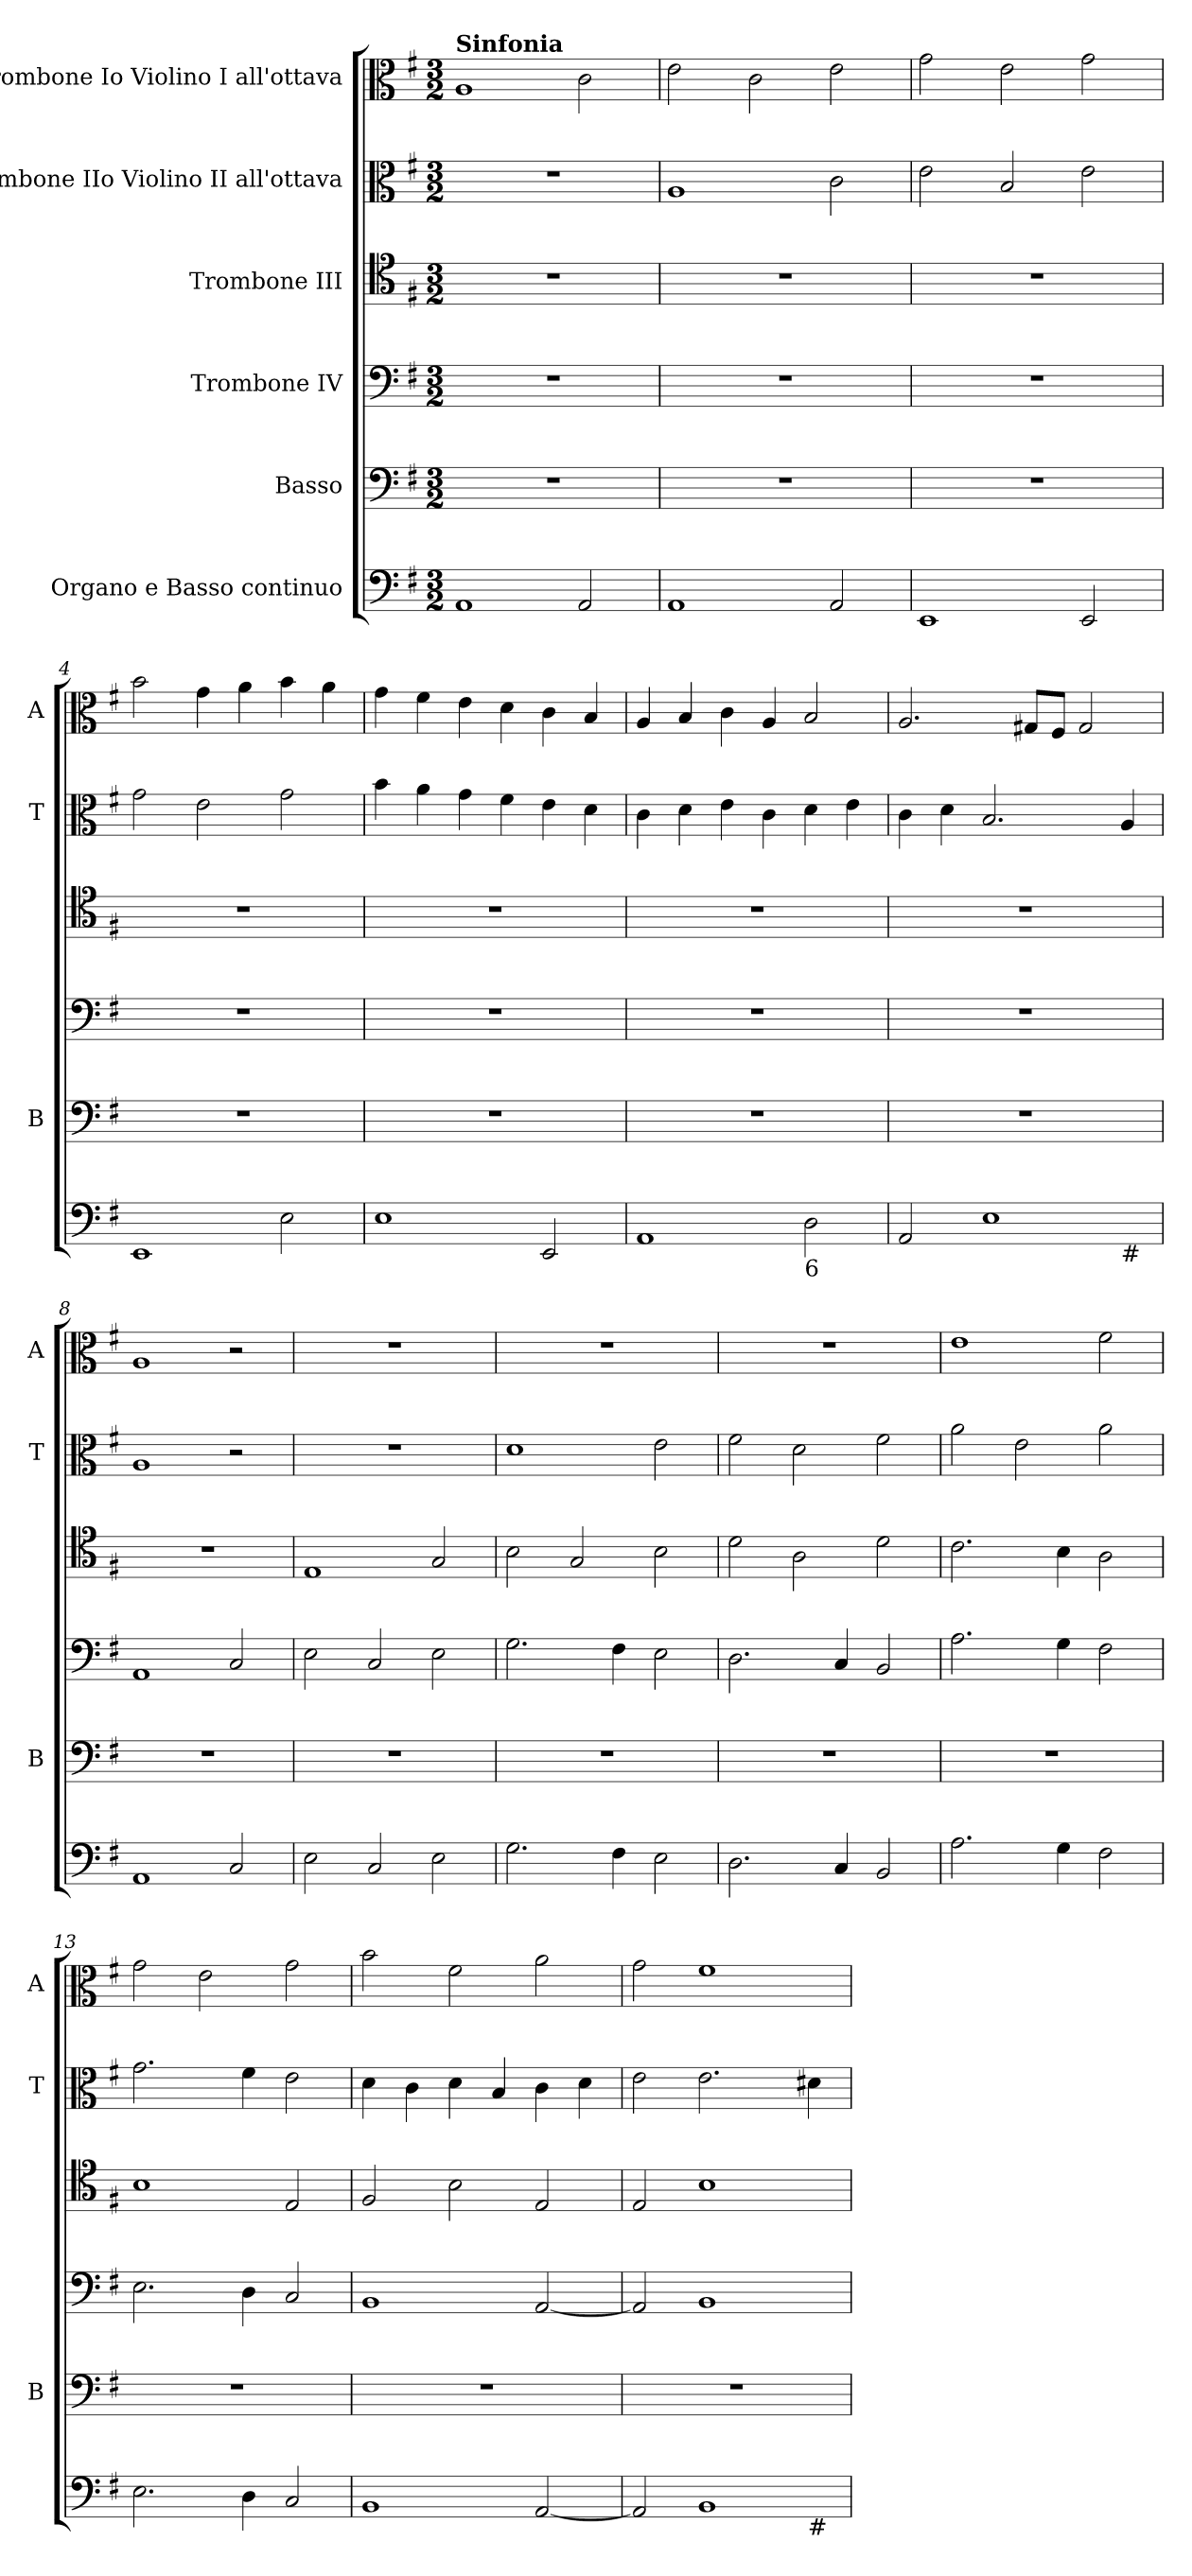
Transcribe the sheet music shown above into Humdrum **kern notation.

**kern	**kern	**kern	**kern	**kern	**kern
*part6	*part5	*part4	*part3	*part2	*part1
*staff6	*staff5	*staff4	*staff3	*staff2	*staff1
*I"Organo e Basso continuo	*I"Basso	*I"Trombone IV	*I"Trombone III	*I"Trombone IIo Violino II all'ottava	*I"Trombone Io Violino I all'ottava
*	*I'B	*	*	*I'T	*I'A
*clefF4	*clefF4	*clefF4	*clefC4	*clefC3	*clefC3
*k[f#]	*k[f#]	*k[f#]	*k[f#]	*k[f#]	*k[f#]
*G:	*G:	*G:	*G:	*G:	*G:
*M3/2	*M3/2	*M3/2	*M3/2	*M3/2	*M3/2
*MM200	*MM200	*MM200	*MM200	*MM200	*MM200
=1	=1	=1	=1	=1	=1
!	!	!	!	!	!LO:TX:a:B:t=Sinfonia
!	!LO:N:vis=1	!LO:N:vis=1	!LO:N:vis=1	!LO:N:vis=1	!
1AA	1.r	1.r	1.r	1.r	1A
2AA/	.	.	.	.	2c\
=2	=2	=2	=2	=2	=2
!	!LO:N:vis=1	!LO:N:vis=1	!LO:N:vis=1	!	!
1AA	1.r	1.r	1.r	1A	2e\
.	.	.	.	.	2c\
2AA/	.	.	.	2c\	2e\
=3	=3	=3	=3	=3	=3
!	!LO:N:vis=1	!LO:N:vis=1	!LO:N:vis=1	!	!
1EE	1.r	1.r	1.r	2e\	2g\
.	.	.	.	2B/	2e\
2EE/	.	.	.	2e\	2g\
=4	=4	=4	=4	=4	=4
!	!LO:N:vis=1	!LO:N:vis=1	!LO:N:vis=1	!	!
1EE	1.r	1.r	1.r	2g\	2b\
.	.	.	.	2e\	4g\
.	.	.	.	.	4a\
2E\	.	.	.	2g\	4b\
.	.	.	.	.	4a\
!!LO:LB:g=z
=5	=5	=5	=5	=5	=5
!	!LO:N:vis=1	!LO:N:vis=1	!LO:N:vis=1	!	!
1E	1.r	1.r	1.r	4b\	4g\
.	.	.	.	4a\	4f#\
.	.	.	.	4g\	4e\
.	.	.	.	4f#\	4d\
2EE/	.	.	.	4e\	4c\
.	.	.	.	4d\	4B/
=6	=6	=6	=6	=6	=6
!	!LO:N:vis=1	!LO:N:vis=1	!LO:N:vis=1	!	!
1AA	1.r	1.r	1.r	4c\	4A/
.	.	.	.	4d\	4B/
.	.	.	.	4e\	4c\
.	.	.	.	4c\	4A/
!LO:TX:b:t=6	!	!	!	!	!
2D\	.	.	.	4d\	2B/
.	.	.	.	4e\	.
=7	=7	=7	=7	=7	=7
!	!LO:N:vis=1	!LO:N:vis=1	!LO:N:vis=1	!	!
*^	*	*	*	*	*
2AA/	1ryy	1.r	1.r	1.r	4c\	2.A/
.	.	.	.	.	4d\	.
1E	.	.	.	.	2.B/	.
.	.	.	.	.	.	8G#X/L
.	.	.	.	.	.	8F#/J
.	4ryy	.	.	.	.	2G#/
!	!LO:TX:b:t=#	!	!	!	!	!
.	4ryy	.	.	.	4A/	.
=8	=8	=8	=8	=8	=8	=8
!	!	!LO:N:vis=1	!	!LO:N:vis=1	!	!
*v	*v	*	*	*	*	*
1AA	1.r	1AA	1.r	1A	1A
2C/	.	2C/	.	2r	2r
=9	=9	=9	=9	=9	=9
!	!LO:N:vis=1	!	!	!LO:N:vis=1	!LO:N:vis=1
2E\	1.r	2E\	1E	1.r	1.r
2C/	.	2C/	.	.	.
2E\	.	2E\	2G/	.	.
!!LO:LB:g=z
=10	=10	=10	=10	=10	=10
!	!LO:N:vis=1	!	!	!	!LO:N:vis=1
2.G\	1.r	2.G\	2B\	1d	1.r
.	.	.	2G/	.	.
4F#\	.	4F#\	.	.	.
2E\	.	2E\	2B\	2e\	.
=11	=11	=11	=11	=11	=11
!	!LO:N:vis=1	!	!	!	!LO:N:vis=1
2.D\	1.r	2.D\	2d\	2f#\	1.r
.	.	.	2A\	2d\	.
4C/	.	4C/	.	.	.
2BB/	.	2BB/	2d\	2f#\	.
=12	=12	=12	=12	=12	=12
!	!LO:N:vis=1	!	!	!	!
2.A\	1.r	2.A\	2.c\	2a\	1e
.	.	.	.	2e\	.
4G\	.	4G\	4B\	.	.
2F#\	.	2F#\	2A\	2a\	2f#\
=13	=13	=13	=13	=13	=13
!	!LO:N:vis=1	!	!	!	!
2.E\	1.r	2.E\	1B	2.g\	2g\
.	.	.	.	.	2e\
4D\	.	4D\	.	4f#\	.
2C/	.	2C/	2E/	2e\	2g\
=14	=14	=14	=14	=14	=14
!	!LO:N:vis=1	!	!	!	!
1BB	1.r	1BB	2F#/	4d\	2b\
.	.	.	.	4c\	.
.	.	.	2B\	4d\	2f#\
.	.	.	.	4B/	.
[<2AA/	.	[<2AA/	2E/	4c\	2a\
.	.	.	.	4d\	.
!!LO:PB:g=z
=15	=15	=15	=15	=15	=15
!	!LO:N:vis=1	!	!	!	!
*^	*	*	*	*	*
2AA/]	1ryy	1.r	2AA/]	2E/	2e\	2g\
1BB	.	.	1BB	1B	2.e\	1f#
.	4ryy	.	.	.	.	.
!	!LO:TX:b:t=#	!	!	!	!	!
.	4ryy	.	.	.	4d#X\	.
*v	*v	*	*	*	*	*
=	=	=	=	=	=
*-	*-	*-	*-	*-	*-
